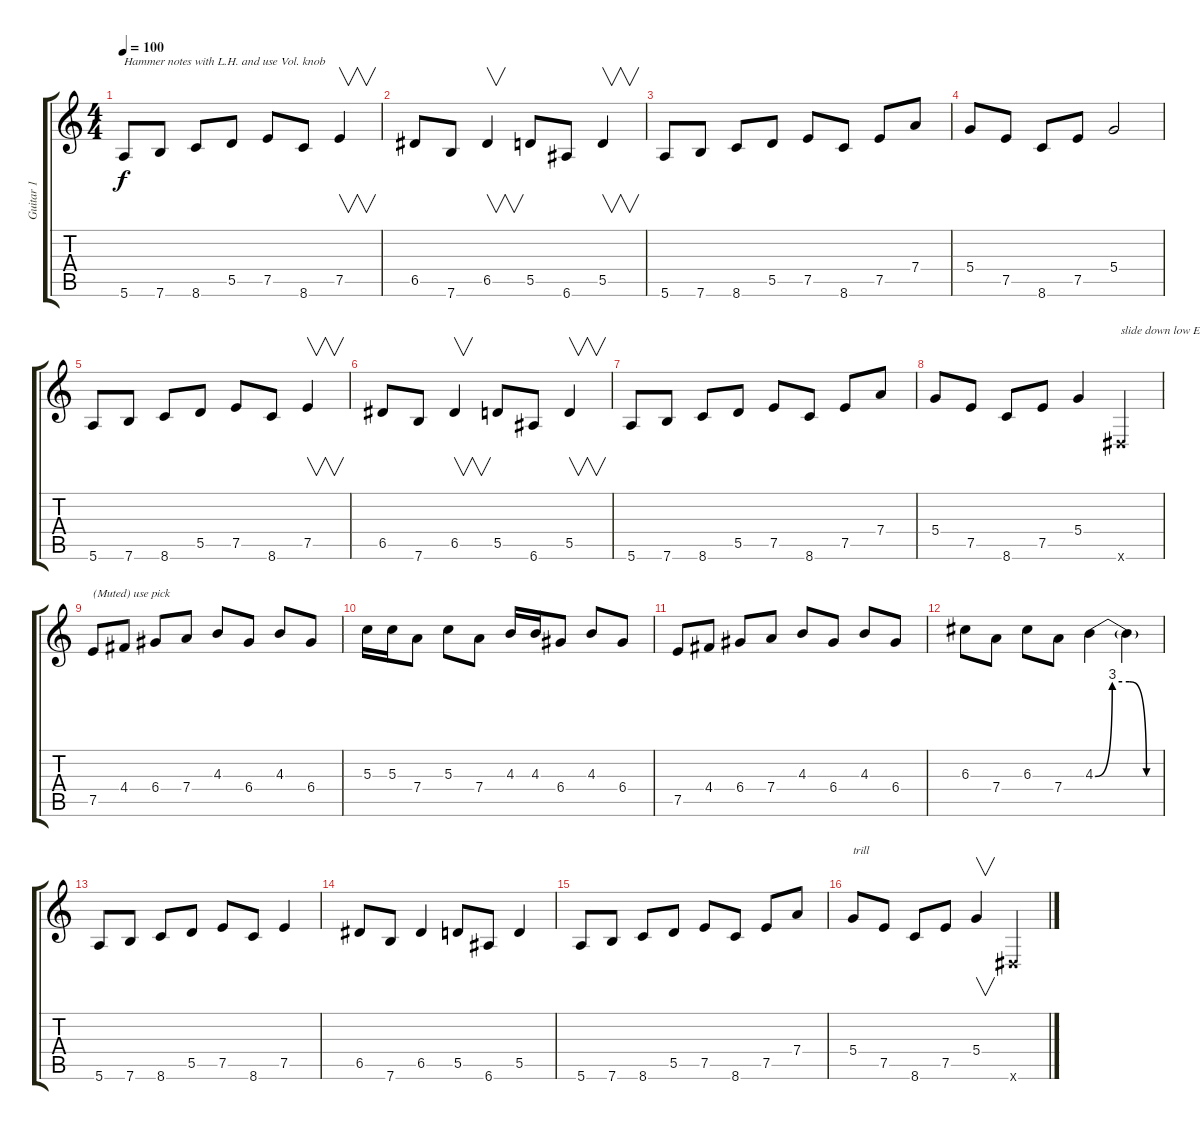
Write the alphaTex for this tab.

\track ("Guitar 1" "Guitar 1") {instrument overdrivenguitar}
\staff {score tabs}
\tuning (E4 B3 G3 D3 A2 E2) {hide}
\ts (4 4)
\tempo 100
\clef g2
\ks c
5.6.8{txt "Hammer notes with L.H. and use Vol. knob" dy f} 7.6.8 8.6.8 5.5.8 7.5.8 8.6.8 7.5.4{v} |
6.5.8 7.6.8 6.5.4{v} 5.5.8 6.6.8 5.5.4{v} |
5.6.8 7.6.8 8.6.8 5.5.8 7.5.8 8.6.8 7.5.8 7.4.8 |
5.4.8 7.5.8 8.6.8 7.5.8 5.4.2 |
5.6.8 7.6.8 8.6.8 5.5.8 7.5.8 8.6.8 7.5.4{v} |
6.5.8 7.6.8 6.5.4{v} 5.5.8 6.6.8 5.5.4{v} |
5.6.8 7.6.8 8.6.8 5.5.8 7.5.8 8.6.8 7.5.8 7.4.8 |
5.4.8 7.5.8 8.6.8 7.5.8 5.4.4 -1.6{x}.4{txt "slide down low E"} |
7.5.8{txt "(Muted) use pick"} 4.4.8 6.4.8 7.4.8 4.3.8 6.4.8 4.3.8 6.4.8 |
5.3.16 5.3.16 7.4.8 5.3.8 7.4.8 4.3.16 4.3.16 6.4.8 4.3.8 6.4.8 |
7.5.8 4.4.8 6.4.8 7.4.8 4.3.8 6.4.8 4.3.8 6.4.8 |
6.3.8 7.4.8 6.3.8 7.4.8 4.3{be (custom 0 0 15 12 30 12 45 0 60 0)}.4 4.3{t}.4 |
5.6.8 7.6.8 8.6.8 5.5.8 7.5.8 8.6.8 7.5.4 |
6.5.8 7.6.8 6.5.4 5.5.8 6.6.8 5.5.4 |
5.6.8 7.6.8 8.6.8 5.5.8 7.5.8 8.6.8 7.5.8 7.4.8 |
5.4.8{txt "trill"} 7.5.8 8.6.8 7.5.8 5.4.4{v} -1.6{x}.4
